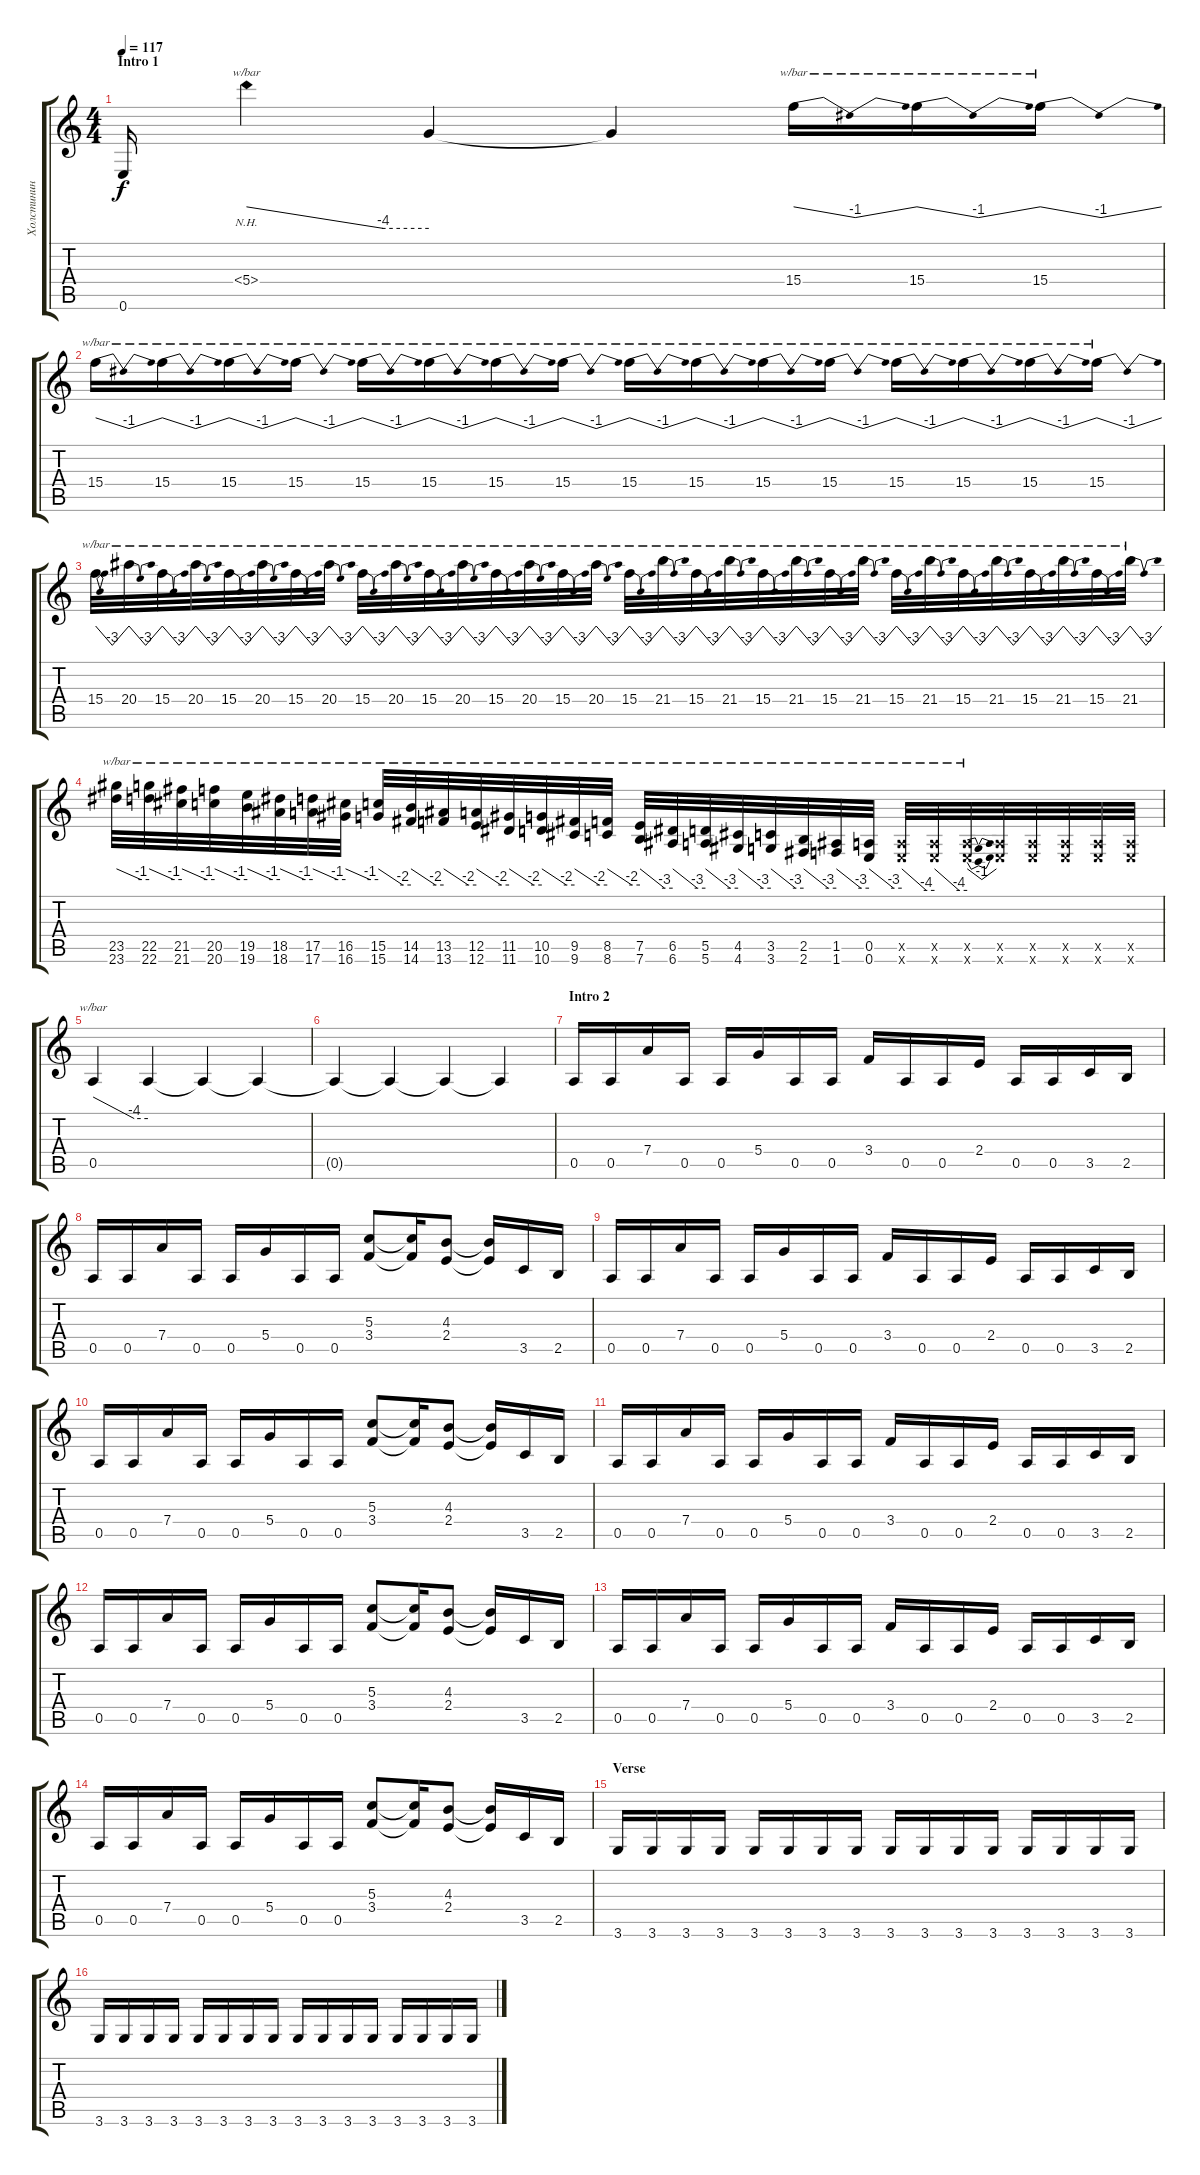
\track ("Холстинин (Guitar 1)" "Холстинин ") {instrument distortionguitar}
\staff {score tabs}
\tuning (E4 B3 G3 D3 A2 E2) {hide}
\ts (4 4)
\section ("" "Intro 1")
\tempo 117
\clef g2
\ks c
0.6.16{dy f instrument distortionguitar} 5.4{nh}.4{tbe (custom default 0 0 45 -16 60 -16)} 5.4{t}.4 5.4{t}.4 15.4.16{tbe (dip default 0 0 30 -4 60 0)} 15.4.16{tbe (dip default 0 0 30 -4 60 0)} 15.4.16{tbe (dip default 0 0 30 -4 60 0)} |
15.4.16{tbe (dip default 0 0 30 -4 60 0)} 15.4.16{tbe (dip default 0 0 30 -4 60 0)} 15.4.16{tbe (dip default 0 0 30 -4 60 0)} 15.4.16{tbe (dip default 0 0 30 -4 60 0)} 15.4.16{tbe (dip default 0 0 30 -4 60 0)} 15.4.16{tbe (dip default 0 0 30 -4 60 0)} 15.4.16{tbe (dip default 0 0 30 -4 60 0)} 15.4.16{tbe (dip default 0 0 30 -4 60 0)} 15.4.16{tbe (dip default 0 0 30 -4 60 0)} 15.4.16{tbe (dip default 0 0 30 -4 60 0)} 15.4.16{tbe (dip default 0 0 30 -4 60 0)} 15.4.16{tbe (dip default 0 0 30 -4 60 0)} 15.4.16{tbe (dip default 0 0 30 -4 60 0)} 15.4.16{tbe (dip default 0 0 30 -4 60 0)} 15.4.16{tbe (dip default 0 0 30 -4 60 0)} 15.4.16{tbe (dip default 0 0 30 -4 60 0)} |
15.4.32{tbe (dip default 0 0 30 -12 60 0)} 20.4.32{tbe (dip default 0 0 30 -12 60 0)} 15.4.32{tbe (dip default 0 0 30 -12 60 0)} 20.4.32{tbe (dip default 0 0 30 -12 60 0)} 15.4.32{tbe (dip default 0 0 30 -12 60 0)} 20.4.32{tbe (dip default 0 0 30 -12 60 0)} 15.4.32{tbe (dip default 0 0 30 -12 60 0)} 20.4.32{tbe (dip default 0 0 30 -12 60 0)} 15.4.32{tbe (dip default 0 0 30 -12 60 0)} 20.4.32{tbe (dip default 0 0 30 -12 60 0)} 15.4.32{tbe (dip default 0 0 30 -12 60 0)} 20.4.32{tbe (dip default 0 0 30 -12 60 0)} 15.4.32{tbe (dip default 0 0 30 -12 60 0)} 20.4.32{tbe (dip default 0 0 30 -12 60 0)} 15.4.32{tbe (dip default 0 0 30 -12 60 0)} 20.4.32{tbe (dip default 0 0 30 -12 60 0)} 15.4.32{tbe (dip default 0 0 30 -12 60 0)} 21.4.32{tbe (dip default 0 0 30 -12 60 0)} 15.4.32{tbe (dip default 0 0 30 -12 60 0)} 21.4.32{tbe (dip default 0 0 30 -12 60 0)} 15.4.32{tbe (dip default 0 0 30 -12 60 0)} 21.4.32{tbe (dip default 0 0 30 -12 60 0)} 15.4.32{tbe (dip default 0 0 30 -12 60 0)} 21.4.32{tbe (dip default 0 0 30 -12 60 0)} 15.4.32{tbe (dip default 0 0 30 -12 60 0)} 21.4.32{tbe (dip default 0 0 30 -12 60 0)} 15.4.32{tbe (dip default 0 0 30 -12 60 0)} 21.4.32{tbe (dip default 0 0 30 -12 60 0)} 15.4.32{tbe (dip default 0 0 30 -12 60 0)} 21.4.32{tbe (dip default 0 0 30 -12 60 0)} 15.4.32{tbe (dip default 0 0 30 -12 60 0)} 21.4.32{tbe (dip default 0 0 30 -12 60 0)} |
(23.5 23.6).32{tbe (custom default 0 0 45 -4 60 -4)} (22.5 22.6).32{tbe (custom default 0 0 45 -4 60 -4)} (21.5 21.6).32{tbe (custom default 0 0 45 -4 60 -4)} (20.5 20.6).32{tbe (custom default 0 0 45 -4 60 -4)} (19.5 19.6).32{tbe (custom default 0 0 45 -4 60 -4)} (18.5 18.6).32{tbe (custom default 0 0 45 -4 60 -4)} (17.5 17.6).32{tbe (custom default 0 0 45 -4 60 -4)} (16.5 16.6).32{tbe (custom default 0 0 45 -4 60 -4)} (15.5 15.6).32{tbe (custom default 0 0 45 -8 60 -8)} (14.5 14.6).32{tbe (custom default 0 0 45 -8 60 -8)} (13.5 13.6).32{tbe (custom default 0 0 45 -8 60 -8)} (12.5 12.6).32{tbe (custom default 0 0 45 -8 60 -8)} (11.5 11.6).32{tbe (custom default 0 0 45 -8 60 -8)} (10.5 10.6).32{tbe (custom default 0 0 45 -8 60 -8)} (9.5 9.6).32{tbe (custom default 0 0 45 -8 60 -8)} (8.5 8.6).32{tbe (custom default 0 0 45 -8 60 -8)} (7.5 7.6).32{tbe (custom default 0 0 45 -12 60 -12)} (6.5 6.6).32{tbe (custom default 0 0 45 -12 60 -12)} (5.5 5.6).32{tbe (custom default 0 0 45 -12 60 -12)} (4.5 4.6).32{tbe (custom default 0 0 45 -12 60 -12)} (3.5 3.6).32{tbe (custom default 0 0 45 -12 60 -12)} (2.5 2.6).32{tbe (custom default 0 0 45 -12 60 -12)} (1.5 1.6).32{tbe (custom default 0 0 45 -12 60 -12)} (0.5 0.6).32{tbe (custom default 0 0 45 -12 60 -12)} (0.5{x} 0.6{x}).32{tbe (custom default 0 0 45 -16 60 -16)} (0.5{x} 0.6{x}).32{tbe (custom default 0 0 45 -16 60 -16)} (0.5{x} 0.6{x}).32{tbe (dip default 0 0 30 -4 60 0)} (0.5{x} 0.6{x}).32 (0.5{x} 0.6{x}).32 (0.5{x} 0.6{x}).32 (0.5{x} 0.6{x}).32 (0.5{x} 0.6{x}).32 |
0.5.4{tbe (custom default 0 0 45 -16 60 -16)} 0.5{t}.4 0.5{t}.4 0.5{t}.4 |
0.5{t}.4 0.5{t}.4 0.5{t}.4 0.5{t}.4 |
\section ("" "Intro 2")
0.5.16 0.5.16 7.4.16 0.5.16 0.5.16 5.4.16 0.5.16 0.5.16 3.4.16 0.5.16 0.5.16 2.4.16 0.5.16 0.5.16 3.5.16 2.5.16 |
0.5.16 0.5.16 7.4.16 0.5.16 0.5.16 5.4.16 0.5.16 0.5.16 (5.3 3.4).8 (5.3{t} 3.4{t}).16 (4.3 2.4).8 (4.3{t} 2.4{t}).16 3.5.16 2.5.16 |
0.5.16 0.5.16 7.4.16 0.5.16 0.5.16 5.4.16 0.5.16 0.5.16 3.4.16 0.5.16 0.5.16 2.4.16 0.5.16 0.5.16 3.5.16 2.5.16 |
0.5.16 0.5.16 7.4.16 0.5.16 0.5.16 5.4.16 0.5.16 0.5.16 (5.3 3.4).8 (5.3{t} 3.4{t}).16 (4.3 2.4).8 (4.3{t} 2.4{t}).16 3.5.16 2.5.16 |
0.5.16 0.5.16 7.4.16 0.5.16 0.5.16 5.4.16 0.5.16 0.5.16 3.4.16 0.5.16 0.5.16 2.4.16 0.5.16 0.5.16 3.5.16 2.5.16 |
0.5.16 0.5.16 7.4.16 0.5.16 0.5.16 5.4.16 0.5.16 0.5.16 (5.3 3.4).8 (5.3{t} 3.4{t}).16 (4.3 2.4).8 (4.3{t} 2.4{t}).16 3.5.16 2.5.16 |
0.5.16 0.5.16 7.4.16 0.5.16 0.5.16 5.4.16 0.5.16 0.5.16 3.4.16 0.5.16 0.5.16 2.4.16 0.5.16 0.5.16 3.5.16 2.5.16 |
0.5.16 0.5.16 7.4.16 0.5.16 0.5.16 5.4.16 0.5.16 0.5.16 (5.3 3.4).8 (5.3{t} 3.4{t}).16 (4.3 2.4).8 (4.3{t} 2.4{t}).16 3.5.16 2.5.16 |
\section ("" "Verse")
3.6.16 3.6.16 3.6.16 3.6.16 3.6.16 3.6.16 3.6.16 3.6.16 3.6.16 3.6.16 3.6.16 3.6.16 3.6.16 3.6.16 3.6.16 3.6.16 |
3.6.16 3.6.16 3.6.16 3.6.16 3.6.16 3.6.16 3.6.16 3.6.16 3.6.16 3.6.16 3.6.16 3.6.16 3.6.16 3.6.16 3.6.16 3.6.16
